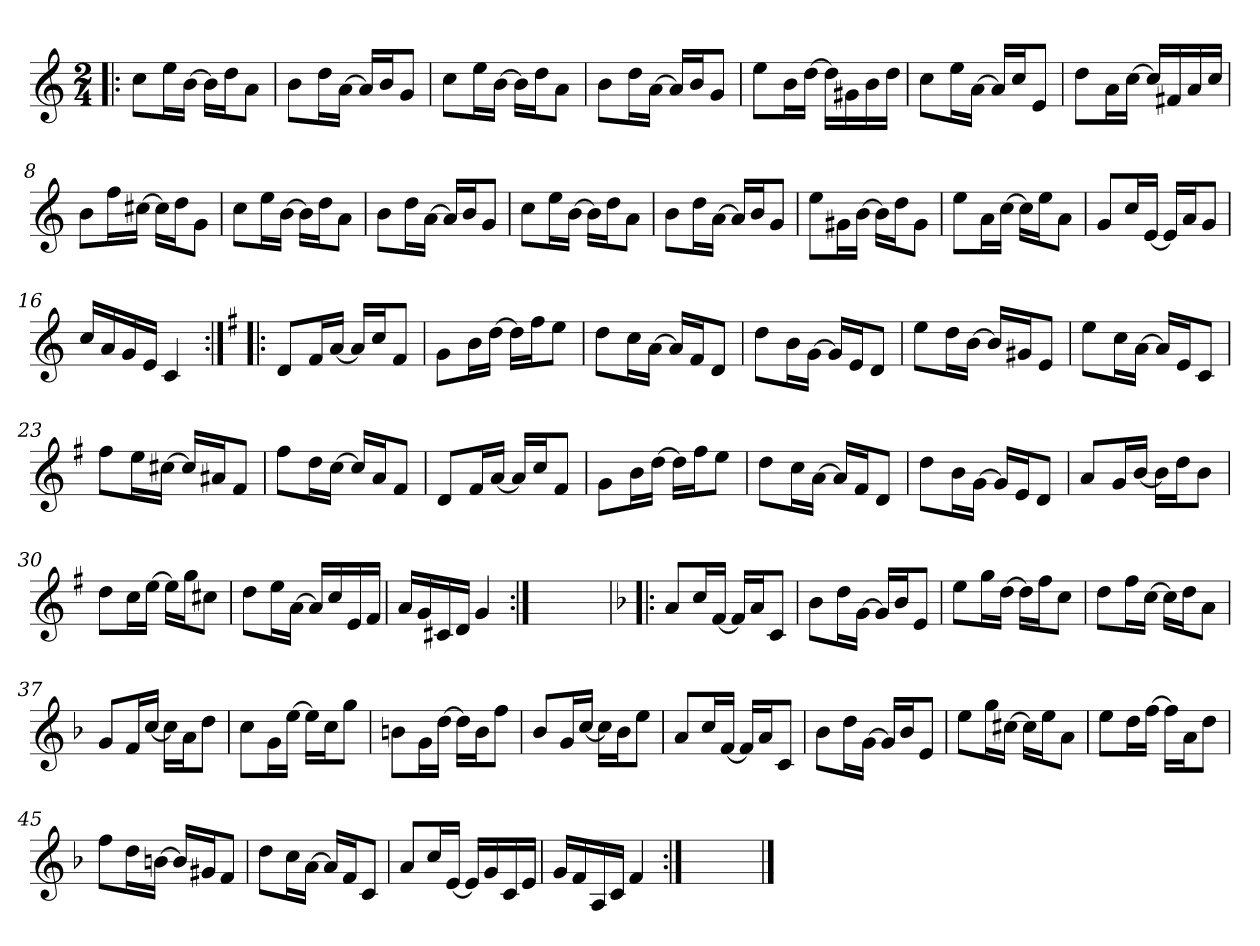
**kern
*part1
*staff1
*clefG2
*k[]
*C:
*M2/4
=1!|:
8cc\L
16ee\L
[16b\JJ
16b\LL]
16dd\J
8a\J
=2
8b\L
16dd\L
[16a\JJ
16a/LL]
16b/J
8g/J
=3
8cc\L
16ee\L
[16b\JJ
16b\LL]
16dd\J
8a\J
=4
8b\L
16dd\L
[16a\JJ
16a/LL]
16b/J
8g/J
=5
8ee\L
16b\L
[16dd\JJ
16dd\LL]
16g#X\
16b\
16dd\JJ
!!LO:LB:g=z
=6
8cc\L
16ee\L
[16a\JJ
16a/LL]
16cc/J
8e/J
=7
8dd\L
16a\L
[16cc\JJ
16cc/LL]
16f#X/
16a/
16cc/JJ
=8
8b\L
16ff\L
[16cc#X\JJ
16cc#\LL]
16dd\J
8g\J
=9
8cc\L
16ee\L
[16b\JJ
16b\LL]
16dd\J
8a\J
=10
8b\L
16dd\L
[16a\JJ
16a/LL]
16b/J
8g/J
!!LO:LB:g=z
=11
8cc\L
16ee\L
[16b\JJ
16b\LL]
16dd\J
8a\J
=12
8b\L
16dd\L
[16a\JJ
16a/LL]
16b/J
8g/J
=13
8ee\L
16g#X\L
[16b\JJ
16b\LL]
16dd\J
8g#\J
=14
8ee\L
16a\L
[16cc\JJ
16cc\LL]
16ee\J
8a\J
=15
8g/L
16cc/L
[16e/JJ
16e/LL]
16a/J
8g/J
!!LO:LB:g=z
=16
16cc/LL
16a/
16g/
16e/JJ
4c/
=17:|!|:
*k[f#]
*G:
8d/L
16f#/L
[16a/JJ
16a/LL]
16cc/J
8f#/J
=18
8g\L
16b\L
[16dd\JJ
16dd\LL]
16ff#\J
8ee\J
=19
8dd\L
16cc\L
[16a\JJ
16a/LL]
16f#/J
8d/J
=20
8dd\L
16b\L
[16g\JJ
16g/LL]
16e/J
8d/J
!!LO:LB:g=z
=21
8ee\L
16dd\L
[16b\JJ
16b/LL]
16g#X/J
8e/J
=22
8ee\L
16cc\L
[16a\JJ
16a/LL]
16e/J
8c/J
=23
8ff#\L
16ee\L
[16cc#X\JJ
16cc#/LL]
16a#X/J
8f#/J
=24
8ff#\L
16dd\L
[16cc\JJ
16cc/LL]
16a/J
8f#/J
=25
8d/L
16f#/L
[16a/JJ
16a/LL]
16cc/J
8f#/J
!!LO:LB:g=z
=26
8g\L
16b\L
[16dd\JJ
16dd\LL]
16ff#\J
8ee\J
=27
8dd\L
16cc\L
[16a\JJ
16a/LL]
16f#/J
8d/J
=28
8dd\L
16b\L
[16g\JJ
16g/LL]
16e/J
8d/J
=29
8a/L
16g/L
[16b/JJ
16b\LL]
16dd\J
8b\J
=30
8dd\L
16cc\L
[16ee\JJ
16ee\LL]
16gg\J
8cc#X\J
!!LO:LB:g=z
=31
8dd\L
16ee\L
[16a\JJ
16a/LL]
16cc/
16e/
16f#/JJ
=32
16a/LL
16g/
16c#X/
16d/JJ
4g/
=32X1:|!
*stria0
2ryy
=33!|:
*stria5
*k[b-]
*F:
8a/L
16cc/L
[16f/JJ
16f/LL]
16a/J
8c/J
=34
8b-\L
16dd\L
[16g\JJ
16g/LL]
16b-/J
8e/J
!!LO:LB:g=z
=35
8ee\L
16gg\L
[16dd\JJ
16dd\LL]
16ff\J
8cc\J
=36
8dd\L
16ff\L
[16cc\JJ
16cc\LL]
16dd\J
8a\J
=37
8g/L
16f/L
[16cc/JJ
16cc\LL]
16a\J
8dd\J
=38
8cc\L
16g\L
[16ee\JJ
16ee\LL]
16cc\J
8gg\J
=39
8bn\L
16g\L
[16dd\JJ
16dd\LL]
16b\J
8ff\J
!!LO:LB:g=z
=40
8b-/L
16g/L
[16cc/JJ
16cc\LL]
16b-\J
8ee\J
=41
8a/L
16cc/L
[16f/JJ
16f/LL]
16a/J
8c/J
=42
8b-\L
16dd\L
[16g\JJ
16g/LL]
16b-/J
8e/J
=43
8ee\L
16gg\L
[16cc#X\JJ
16cc#\LL]
16ee\J
8a\J
=44
8ee\L
16dd\L
[16ff\JJ
16ff\LL]
16a\J
8dd\J
!!LO:LB:g=z
=45
8ff\L
16dd\L
[16bn\JJ
16b/LL]
16g#X/J
8f/J
=46
8dd\L
16cc\L
[16a\JJ
16a/LL]
16f/J
8c/J
=47
8a/L
16cc/L
[16e/JJ
16e/LL]
16g/
16c/
16e/JJ
=48
16g/LL
16f/
16A/
16c/JJ
4f/
=49:|!
*stria0
2ryy
==
*-
